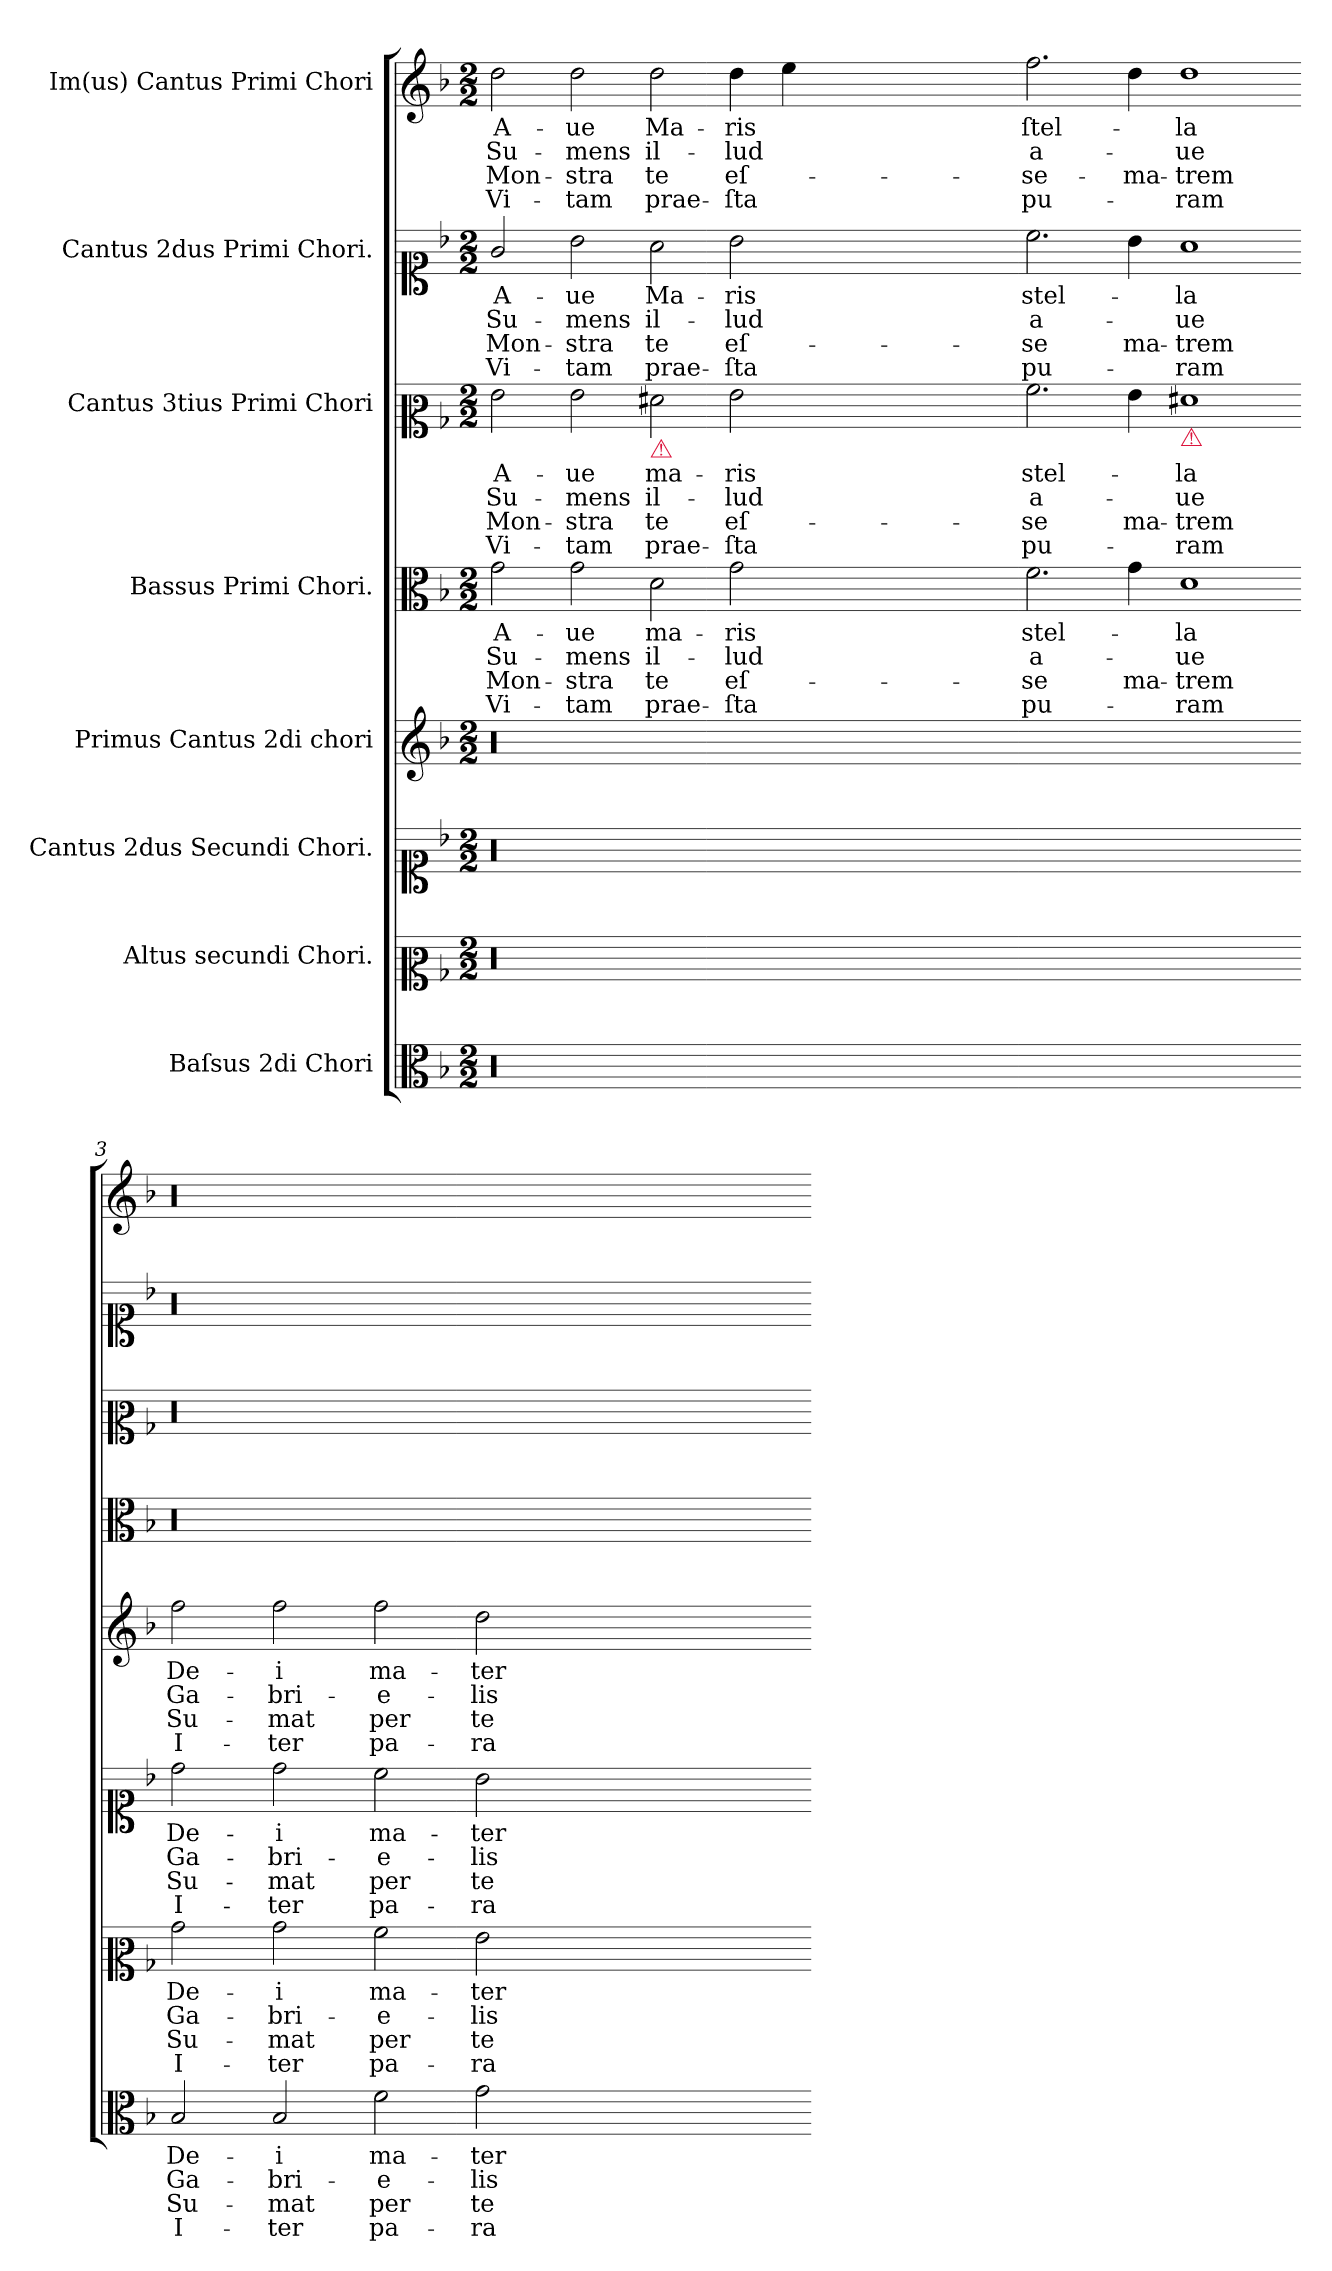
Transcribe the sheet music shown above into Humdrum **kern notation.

**kern	**text	**text	**text	**text	**kern	**text	**text	**text	**text	**kern	**text	**text	**text	**text	**kern	**text	**text	**text	**text	**kern	**text	**text	**text	**text	**kern	**text	**text	**text	**text	**kern	**text	**text	**text	**text	**kern	**text	**text	**text	**text
*part8	*part8	*part8	*part8	*part8	*part7	*part7	*part7	*part7	*part7	*part6	*part6	*part6	*part6	*part6	*part5	*part5	*part5	*part5	*part5	*part4	*part4	*part4	*part4	*part4	*part3	*part3	*part3	*part3	*part3	*part2	*part2	*part2	*part2	*part2	*part1	*part1	*part1	*part1	*part1
*staff8	*staff8	*staff8	*staff8	*staff8	*staff7	*staff7	*staff7	*staff7	*staff7	*staff6	*staff6	*staff6	*staff6	*staff6	*staff5	*staff5	*staff5	*staff5	*staff5	*staff4	*staff4	*staff4	*staff4	*staff4	*staff3	*staff3	*staff3	*staff3	*staff3	*staff2	*staff2	*staff2	*staff2	*staff2	*staff1	*staff1	*staff1	*staff1	*staff1
*I"Baſsus 2di Chori	*	*	*	*	*I"Altus secundi Chori.	*	*	*	*	*I"Cantus 2dus Secundi Chori.	*	*	*	*	*I"Primus Cantus 2di chori	*	*	*	*	*I"Bassus Primi Chori.	*	*	*	*	*I"Cantus 3tius Primi Chori	*	*	*	*	*I"Cantus 2dus Primi Chori.	*	*	*	*	*I"Im(us) Cantus Primi Chori	*	*	*	*
*clefC3	*	*	*	*	*clefC2	*	*	*	*	*clefC1	*	*	*	*	*clefG2	*	*	*	*	*clefC3	*	*	*	*	*clefC2	*	*	*	*	*clefC1	*	*	*	*	*clefG2	*	*	*	*
*k[b-]	*	*	*	*	*k[b-]	*	*	*	*	*k[b-]	*	*	*	*	*k[b-]	*	*	*	*	*k[b-]	*	*	*	*	*k[b-]	*	*	*	*	*k[b-]	*	*	*	*	*k[b-]	*	*	*	*
*M2/2	*	*	*	*	*M2/2	*	*	*	*	*M2/2	*	*	*	*	*M2/2	*	*	*	*	*M2/2	*	*	*	*	*M2/2	*	*	*	*	*M2/2	*	*	*	*	*M2/2	*	*	*	*
=1	=1	=1	=1	=1	=1	=1	=1	=1	=1	=1	=1	=1	=1	=1	=1	=1	=1	=1	=1	=1	=1	=1	=1	=1	=1	=1	=1	=1	=1	=1	=1	=1	=1	=1	=1	=1	=1	=1	=1
00r	.	.	.	.	00r	.	.	.	.	00r	.	.	.	.	00r	.	.	.	.	2g\	A-	Su-	Mon-	Vi-	2g\	A-	Su-	Mon-	Vi-	2g/	A-	Su-	Mon-	Vi-	2dd\	A-	Su-	Mon-	Vi-
.	.	.	.	.	.	.	.	.	.	.	.	.	.	.	.	.	.	.	.	2g\	-ue	-mens	-stra	-tam	2g\	-ue	-mens	-stra	-tam	2b-\	-ue	-mens	-stra	-tam	2dd\	-ue	-mens	-stra	-tam
!	!	!	!	!	!	!	!	!	!	!	!	!	!	!	!	!	!	!	!	!	!	!	!	!	!LO:TX:b:color=crimson:t=⚠	!	!	!	!	!	!	!	!	!	!	!	!	!	!
.	.	.	.	.	.	.	.	.	.	.	.	.	.	.	.	.	.	.	.	2d\	ma-	il-	te	prae-	2f#X\	ma-	il-	te	prae-	2a\	Ma-	il-	te	prae-	2dd\	Ma-	il-	te	prae-
.	.	.	.	.	.	.	.	.	.	.	.	.	.	.	.	.	.	.	.	2g\	-ris	-lud	eſ-	-ſta	2g\	-ris	-lud	eſ-	-ſta	2b-\	-ris	-lud	eſ-	-ſta	4dd\	-ris	-lud	eſ-	-ſta
.	.	.	.	.	.	.	.	.	.	.	.	.	.	.	.	.	.	.	.	.	.	.	.	.	.	.	.	.	.	.	.	.	.	.	4ee\	.	.	.	.
.	.	.	.	.	.	.	.	.	.	.	.	.	.	.	.	.	.	.	.	0ryy	.	.	.	.	0ryy	.	.	.	.	0ryy	.	.	.	.	0ryy	.	.	.	.
=2-	=2-	=2-	=2-	=2-	=2-	=2-	=2-	=2-	=2-	=2-	=2-	=2-	=2-	=2-	=2-	=2-	=2-	=2-	=2-	=2-	=2-	=2-	=2-	=2-	=2-	=2-	=2-	=2-	=2-	=2-	=2-	=2-	=2-	=2-	=2-	=2-	=2-	=2-	=2-
0ryy	.	.	.	.	0ryy	.	.	.	.	0ryy	.	.	.	.	0ryy	.	.	.	.	2.f\	stel-	a-	-se	pu-	2.a\	stel-	a-	-se	pu-	2.cc\	stel-	a-	-se	pu-	2.ff\	ſtel-	a-	-se-	pu-
.	.	.	.	.	.	.	.	.	.	.	.	.	.	.	.	.	.	.	.	4g\	.	.	ma-	.	4g\	.	.	ma-	.	4b-\	.	.	ma-	.	4dd\	.	.	ma-	.
!	!	!	!	!	!	!	!	!	!	!	!	!	!	!	!	!	!	!	!	!	!	!	!	!	!LO:TX:b:color=crimson:t=⚠	!	!	!	!	!	!	!	!	!	!	!	!	!	!
.	.	.	.	.	.	.	.	.	.	.	.	.	.	.	.	.	.	.	.	1d	-la	-ue	-trem	-ram	1f#X	-la	-ue	-trem	-ram	1a	-la	-ue	-trem	-ram	1dd	-la	-ue	-trem	-ram
=3-	=3-	=3-	=3-	=3-	=3-	=3-	=3-	=3-	=3-	=3-	=3-	=3-	=3-	=3-	=3-	=3-	=3-	=3-	=3-	=3-	=3-	=3-	=3-	=3-	=3-	=3-	=3-	=3-	=3-	=3-	=3-	=3-	=3-	=3-	=3-	=3-	=3-	=3-	=3-
2B-/	De-	Ga-	Su-	I-	2b-\	De-	Ga-	Su-	I-	2dd\	De-	Ga-	Su-	I-	2ff\	De-	Ga-	Su-	I-	00r	.	.	.	.	00r	.	.	.	.	00r	.	.	.	.	00r	.	.	.	.
2B-/	-i	-bri-	-mat	-ter	2b-\	-i	-bri-	-mat	-ter	2dd\	-i	-bri-	-mat	-ter	2ff\	-i	-bri-	-mat	-ter	.	.	.	.	.	.	.	.	.	.	.	.	.	.	.	.	.	.	.	.
2f\	ma-	-e-	per	pa-	2a\	ma-	-e-	per	pa-	2cc\	ma-	-e-	per	pa-	2ff\	ma-	-e-	per	pa-	.	.	.	.	.	.	.	.	.	.	.	.	.	.	.	.	.	.	.	.
2g\	-ter	-lis	te	-ra	2g\	-ter	-lis	te	-ra	2b-\	-ter	-lis	te	-ra	2dd\	-ter	-lis	te	-ra	.	.	.	.	.	.	.	.	.	.	.	.	.	.	.	.	.	.	.	.
0ryy	.	.	.	.	0ryy	.	.	.	.	0ryy	.	.	.	.	0ryy	.	.	.	.	.	.	.	.	.	.	.	.	.	.	.	.	.	.	.	.	.	.	.	.
=-	=-	=-	=-	=-	=-	=-	=-	=-	=-	=-	=-	=-	=-	=-	=-	=-	=-	=-	=-	=-	=-	=-	=-	=-	=-	=-	=-	=-	=-	=-	=-	=-	=-	=-	=-	=-	=-	=-	=-
*-	*-	*-	*-	*-	*-	*-	*-	*-	*-	*-	*-	*-	*-	*-	*-	*-	*-	*-	*-	*-	*-	*-	*-	*-	*-	*-	*-	*-	*-	*-	*-	*-	*-	*-	*-	*-	*-	*-	*-
